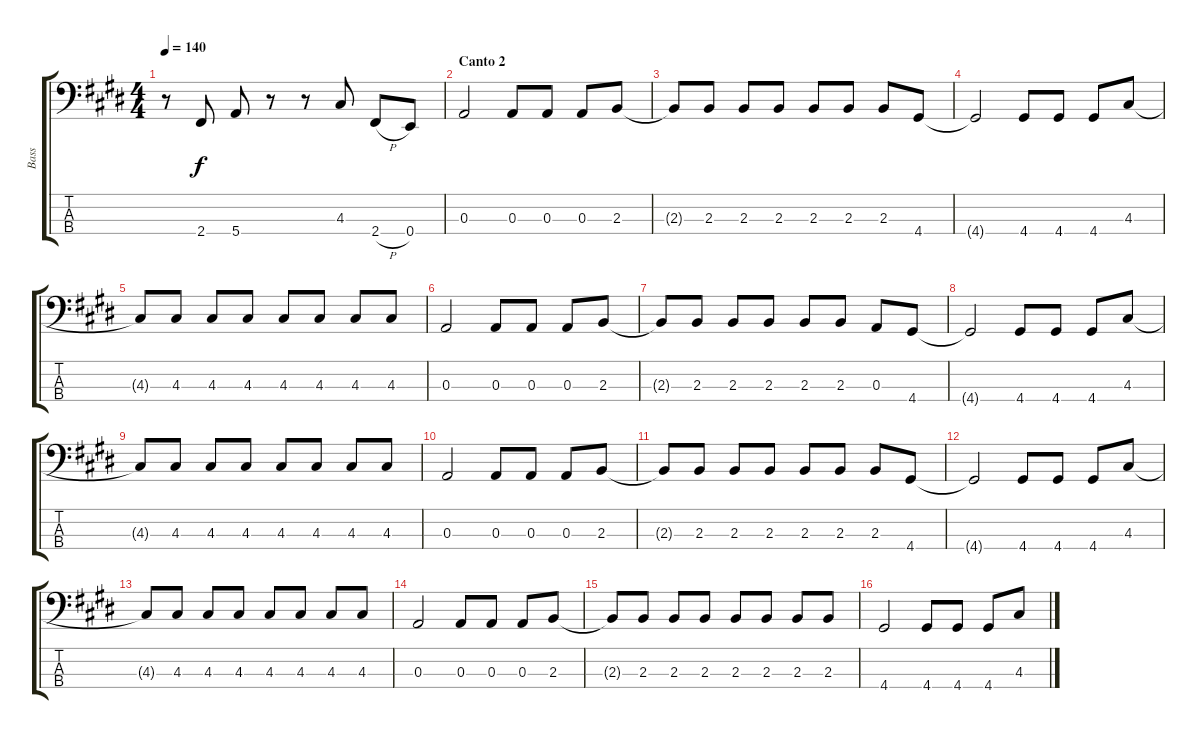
\track ("Bass" "Bass") {instrument electricbassfinger}
\staff {score tabs}
\tuning (G2 D2 A1 E1) {hide}
\ts (4 4)
\tempo 140
\clef f4
\ks c#minor
r.8{dy f} 2.4.8 5.4.8 r.8 r.8 4.3.8 2.4{h}.8 0.4.8 |
\section ("" "Canto 2")
0.3.2 0.3.8 0.3.8 0.3.8 2.3.8 |
2.3{t}.8 2.3.8 2.3.8 2.3.8 2.3.8 2.3.8 2.3.8 4.4.8 |
4.4{t}.2 4.4.8 4.4.8 4.4.8 4.3.8 |
4.3{t}.8 4.3.8 4.3.8 4.3.8 4.3.8 4.3.8 4.3.8 4.3.8 |
0.3.2 0.3.8 0.3.8 0.3.8 2.3.8 |
2.3{t}.8 2.3.8 2.3.8 2.3.8 2.3.8 2.3.8 0.3.8 4.4.8 |
4.4{t}.2 4.4.8 4.4.8 4.4.8 4.3.8 |
4.3{t}.8 4.3.8 4.3.8 4.3.8 4.3.8 4.3.8 4.3.8 4.3.8 |
0.3.2 0.3.8 0.3.8 0.3.8 2.3.8 |
2.3{t}.8 2.3.8 2.3.8 2.3.8 2.3.8 2.3.8 2.3.8 4.4.8 |
4.4{t}.2 4.4.8 4.4.8 4.4.8 4.3.8 |
4.3{t}.8 4.3.8 4.3.8 4.3.8 4.3.8 4.3.8 4.3.8 4.3.8 |
0.3.2 0.3.8 0.3.8 0.3.8 2.3.8 |
2.3{t}.8 2.3.8 2.3.8 2.3.8 2.3.8 2.3.8 2.3.8 2.3.8 |
4.4.2 4.4.8 4.4.8 4.4.8 4.3.8
